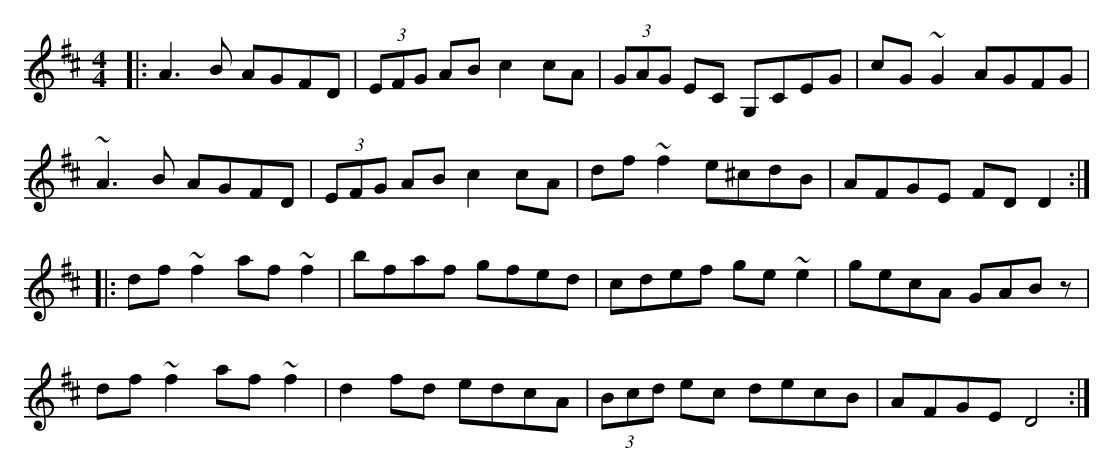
X:1
M:4/4
K:D
|:A3B AGFD|(3EFG AB c2cA|(3GAG EC G,CEG|cG~G2 AGFG|
~A3B AGFD|(3EFG AB c2cA|df~f2 e^cdB|AFGE FDD2:|
|:df~f2 af~f2|bfaf gfed|cdef ge~e2|gecA GABz|
df~f2 af~f2|d2fd edcA|(3Bcd ec decB|AFGE D4:|
